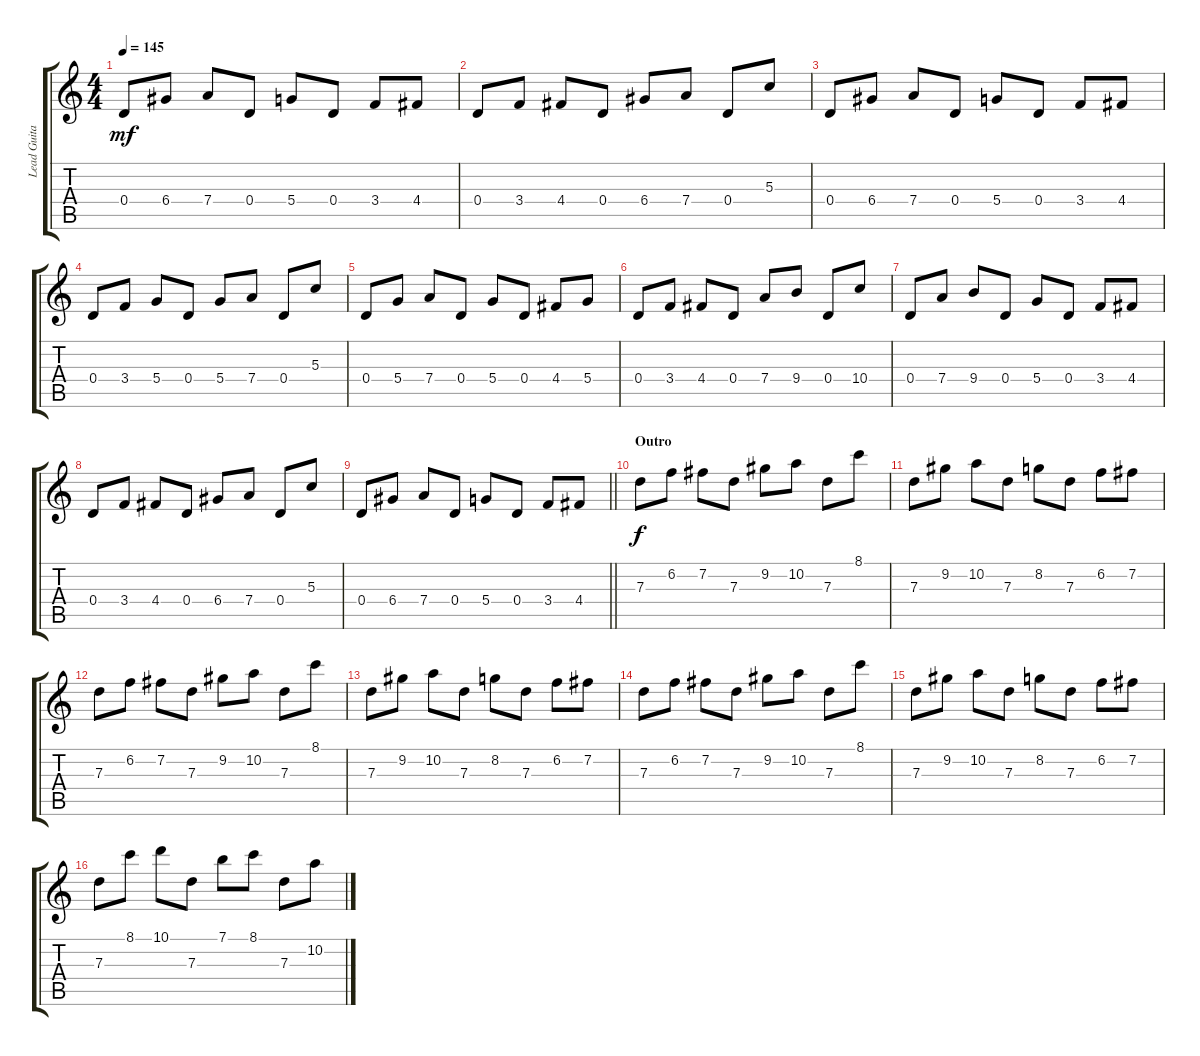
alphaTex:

\track ("Lead Guitar 2  " "Lead Guita") {instrument overdrivenguitar}
\staff {score tabs}
\tuning (E4 B3 G3 D3 A2 E2) {hide}
\ts (4 4)
\tempo 145
\clef g2
\ks c
0.4.8{dy mf} 6.4.8 7.4.8 0.4.8 5.4.8 0.4.8 3.4.8 4.4.8 |
0.4.8 3.4.8 4.4.8 0.4.8 6.4.8 7.4.8 0.4.8 5.3.8 |
0.4.8 6.4.8 7.4.8 0.4.8 5.4.8 0.4.8 3.4.8 4.4.8 |
0.4.8 3.4.8 5.4.8 0.4.8 5.4.8 7.4.8 0.4.8 5.3.8 |
0.4.8 5.4.8 7.4.8 0.4.8 5.4.8 0.4.8 4.4.8 5.4.8 |
0.4.8 3.4.8 4.4.8 0.4.8 7.4.8 9.4.8 0.4.8 10.4.8 |
0.4.8 7.4.8 9.4.8 0.4.8 5.4.8 0.4.8 3.4.8 4.4.8 |
0.4.8 3.4.8 4.4.8 0.4.8 6.4.8 7.4.8 0.4.8 5.3.8 |
\barLineRight lightlight
0.4.8 6.4.8 7.4.8 0.4.8 5.4.8 0.4.8 3.4.8 4.4.8 |
\section ("" "Outro")
7.3.8{dy f balance 8} 6.2.8 7.2.8 7.3.8 9.2.8 10.2.8 7.3.8 8.1.8 |
7.3.8 9.2.8 10.2.8 7.3.8 8.2.8 7.3.8 6.2.8 7.2.8 |
7.3.8 6.2.8 7.2.8 7.3.8 9.2.8 10.2.8 7.3.8 8.1.8 |
7.3.8 9.2.8 10.2.8 7.3.8 8.2.8 7.3.8 6.2.8 7.2.8 |
7.3.8 6.2.8 7.2.8 7.3.8 9.2.8 10.2.8 7.3.8 8.1.8 |
7.3.8 9.2.8 10.2.8 7.3.8 8.2.8 7.3.8 6.2.8 7.2.8 |
7.3.8 8.1.8 10.1.8 7.3.8 7.1.8 8.1.8 7.3.8 10.2.8
